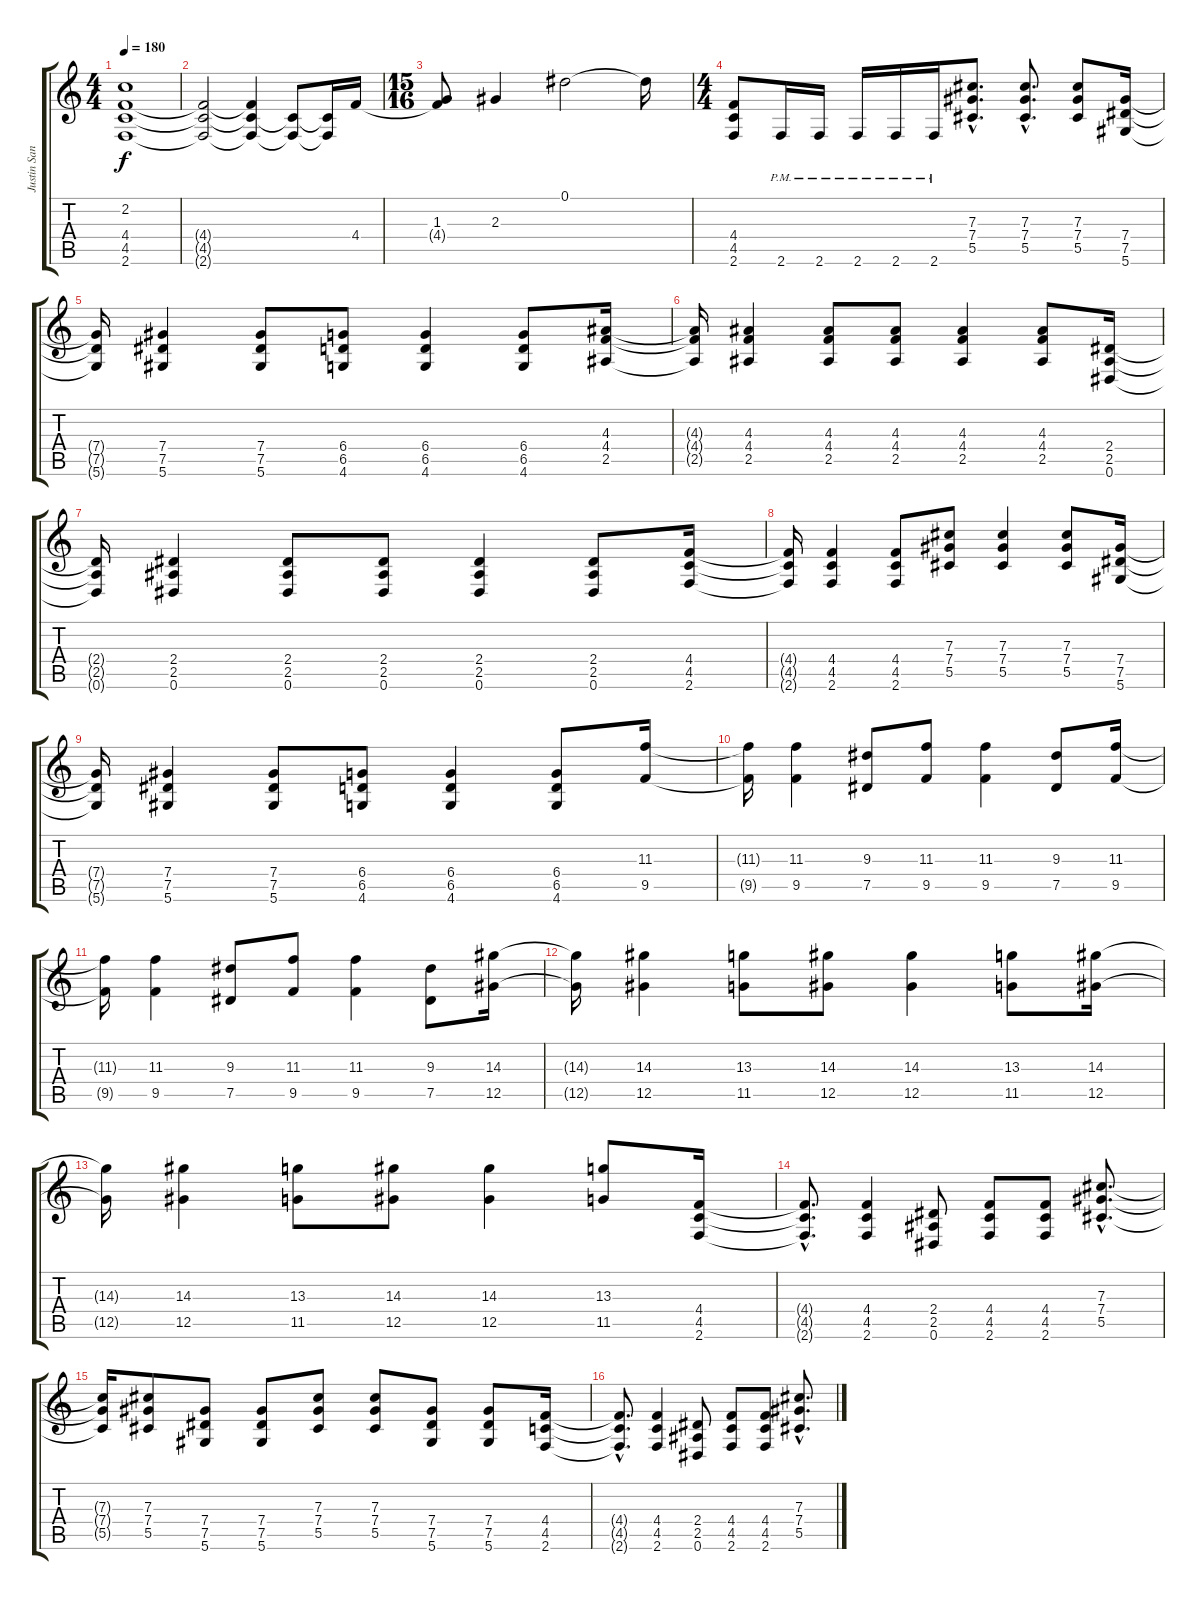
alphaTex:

\track ("Justin Sane" "Justin San") {instrument overdrivenguitar}
\staff {score tabs}
\tuning (Eb4 Bb3 Gb3 Db3 Ab2 Eb2) {hide}
\ts (4 4)
\tempo 180
\clef g2
\ks c
(2.2{t} 4.4{t} 4.5{t} 2.6{t}).1{dy f} |
(4.4{t} 4.5{t} 2.6{t}).2 (4.4{t} 4.5{t} 2.6{t}).4 (4.5{t} 2.6{t}).8 (4.5{t} 2.6{t}).16 4.4.16 |
\ts (15 16)
(1.3 4.4{t}).8 2.3.4 0.1.2 0.1{t}.16 |
\ts (4 4)
(4.4 4.5 2.6).8 2.6{pm}.16 2.6{pm}.16 2.6{pm}.16 2.6{pm}.16 2.6{pm}.16 (7.3{hac} 7.4{hac} 5.5{hac}).8{d} (7.3{hac} 7.4{hac} 5.5{hac}).8{d} (7.3 7.4 5.5).8 (7.4 7.5 5.6).16 |
(7.4{t} 7.5{t} 5.6{t}).16 (7.4 7.5 5.6).4 (7.4 7.5 5.6).8 (6.4 6.5 4.6).8 (6.4 6.5 4.6).4 (6.4 6.5 4.6).8 (4.3 4.4 2.5).16 |
(4.3{t} 4.4{t} 2.5{t}).16 (4.3 4.4 2.5).4 (4.3 4.4 2.5).8 (4.3 4.4 2.5).8 (4.3 4.4 2.5).4 (4.3 4.4 2.5).8 (2.4 2.5 0.6).16 |
(2.4{t} 2.5{t} 0.6{t}).16 (2.4 2.5 0.6).4 (2.4 2.5 0.6).8 (2.4 2.5 0.6).8 (2.4 2.5 0.6).4 (2.4 2.5 0.6).8 (4.4 4.5 2.6).16 |
(4.4{t} 4.5{t} 2.6{t}).16 (4.4 4.5 2.6).4 (4.4 4.5 2.6).8 (7.3 7.4 5.5).8 (7.3 7.4 5.5).4 (7.3 7.4 5.5).8 (7.4 7.5 5.6).16 |
(7.4{t} 7.5{t} 5.6{t}).16 (7.4 7.5 5.6).4 (7.4 7.5 5.6).8 (6.4 6.5 4.6).8 (6.4 6.5 4.6).4 (6.4 6.5 4.6).8 (11.3 9.5).16 |
(11.3{t} 9.5{t}).16 (11.3 9.5).4 (9.3 7.5).8 (11.3 9.5).8 (11.3 9.5).4 (9.3 7.5).8 (11.3 9.5).16 |
(11.3{t} 9.5{t}).16 (11.3 9.5).4 (9.3 7.5).8 (11.3 9.5).8 (11.3 9.5).4 (9.3 7.5).8 (14.3 12.5).16 |
(14.3{t} 12.5{t}).16 (14.3 12.5).4 (13.3 11.5).8 (14.3 12.5).8 (14.3 12.5).4 (13.3 11.5).8 (14.3 12.5).16 |
(14.3{t} 12.5{t}).16 (14.3 12.5).4 (13.3 11.5).8 (14.3 12.5).8 (14.3 12.5).4 (13.3 11.5).8 (4.4 4.5 2.6).16 |
(4.4{hac t} 4.5{hac t} 2.6{hac t}).8{d} (4.4 4.5 2.6).4 (2.4 2.5 0.6).8 (4.4 4.5 2.6).8 (4.4 4.5 2.6).8 (7.3{hac} 7.4{hac} 5.5{hac}).8{d} |
(7.3{t} 7.4{t} 5.5{t}).16 (7.3 7.4 5.5).8 (7.4 7.5 5.6).8 (7.4 7.5 5.6).8 (7.3 7.4 5.5).8 (7.3 7.4 5.5).8 (7.4 7.5 5.6).8 (7.4 7.5 5.6).8 (4.4 4.5 2.6).16 |
(4.4{hac t} 4.5{hac t} 2.6{hac t}).8{d} (4.4 4.5 2.6).4 (2.4 2.5 0.6).8 (4.4 4.5 2.6).8 (4.4 4.5 2.6).8 (7.3{hac} 7.4{hac} 5.5{hac}).8{d}
